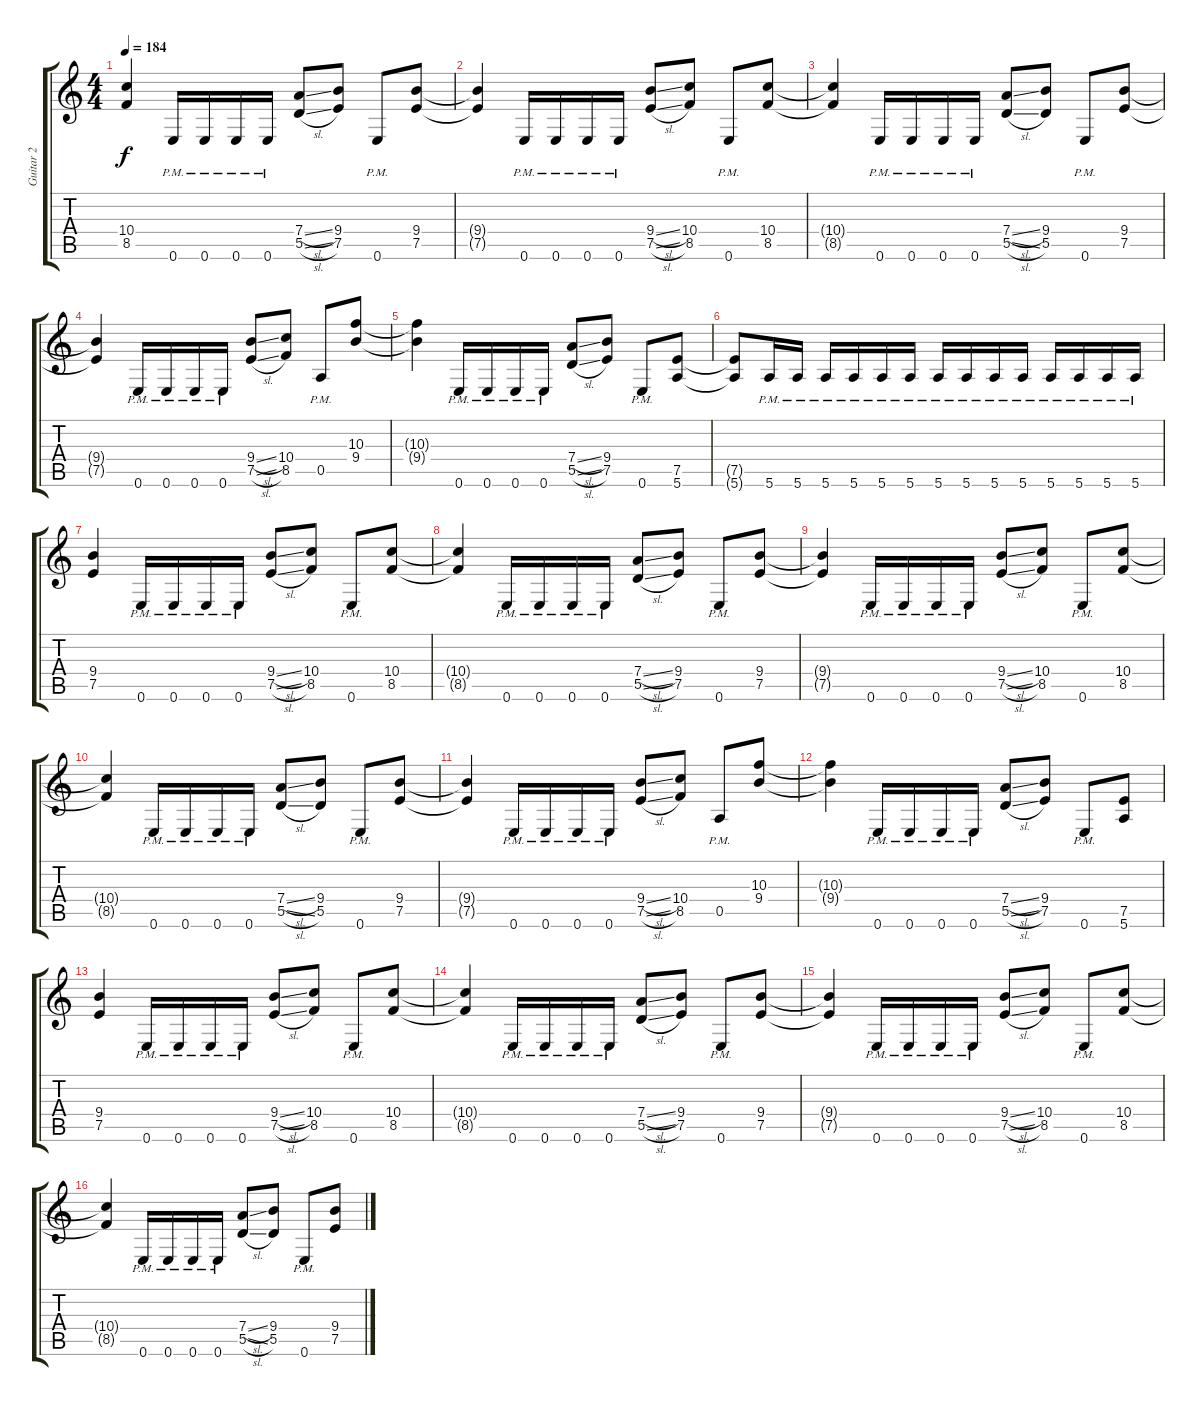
\track ("Guitar 2" "Guitar 2") {instrument distortionguitar}
\staff {score tabs}
\tuning (E4 B3 G3 D3 A2 E2) {hide}
\ts (4 4)
\tempo 184
\clef g2
\ks c
(10.4{t} 8.5{t}).4{dy f} 0.6{pm}.16 0.6{pm}.16 0.6{pm}.16 0.6{pm}.16 (7.4{sl} 5.5{sl}).8 (9.4 7.5).8 0.6{pm}.8 (9.4 7.5).8 |
(9.4{t} 7.5{t}).4 0.6{pm}.16 0.6{pm}.16 0.6{pm}.16 0.6{pm}.16 (9.4{sl} 7.5{sl}).8 (10.4 8.5).8 0.6{pm}.8 (10.4 8.5).8 |
(10.4{t} 8.5{t}).4 0.6{pm}.16 0.6{pm}.16 0.6{pm}.16 0.6{pm}.16 (7.4{sl} 5.5{sl}).8 (9.4 5.5).8 0.6{pm}.8 (9.4 7.5).8 |
(9.4{t} 7.5{t}).4 0.6{pm}.16 0.6{pm}.16 0.6{pm}.16 0.6{pm}.16 (9.4{sl} 7.5{sl}).8 (10.4 8.5).8 0.5{pm}.8 (10.3 9.4).8 |
(10.3{t} 9.4{t}).4 0.6{pm}.16 0.6{pm}.16 0.6{pm}.16 0.6{pm}.16 (7.4{sl} 5.5{sl}).8 (9.4 7.5).8 0.6{pm}.8 (7.5 5.6).8 |
(7.5{t} 5.6{t}).8 5.6{pm}.16 5.6{pm}.16 5.6{pm}.16 5.6{pm}.16 5.6{pm}.16 5.6{pm}.16 5.6{pm}.16 5.6{pm}.16 5.6{pm}.16 5.6{pm}.16 5.6{pm}.16 5.6{pm}.16 5.6{pm}.16 5.6{pm}.16 |
(9.4 7.5).4 0.6{pm}.16 0.6{pm}.16 0.6{pm}.16 0.6{pm}.16 (9.4{sl} 7.5{sl}).8 (10.4 8.5).8 0.6{pm}.8 (10.4 8.5).8 |
(10.4{t} 8.5{t}).4 0.6{pm}.16 0.6{pm}.16 0.6{pm}.16 0.6{pm}.16 (7.4{sl} 5.5{sl}).8 (9.4 7.5).8 0.6{pm}.8 (9.4 7.5).8 |
(9.4{t} 7.5{t}).4 0.6{pm}.16 0.6{pm}.16 0.6{pm}.16 0.6{pm}.16 (9.4{sl} 7.5{sl}).8 (10.4 8.5).8 0.6{pm}.8 (10.4 8.5).8 |
(10.4{t} 8.5{t}).4 0.6{pm}.16 0.6{pm}.16 0.6{pm}.16 0.6{pm}.16 (7.4{sl} 5.5{sl}).8 (9.4 5.5).8 0.6{pm}.8 (9.4 7.5).8 |
(9.4{t} 7.5{t}).4 0.6{pm}.16 0.6{pm}.16 0.6{pm}.16 0.6{pm}.16 (9.4{sl} 7.5{sl}).8 (10.4 8.5).8 0.5{pm}.8 (10.3 9.4).8 |
(10.3{t} 9.4{t}).4 0.6{pm}.16 0.6{pm}.16 0.6{pm}.16 0.6{pm}.16 (7.4{sl} 5.5{sl}).8 (9.4 7.5).8 0.6{pm}.8 (7.5 5.6).8 |
(9.4 7.5).4 0.6{pm}.16 0.6{pm}.16 0.6{pm}.16 0.6{pm}.16 (9.4{sl} 7.5{sl}).8 (10.4 8.5).8 0.6{pm}.8 (10.4 8.5).8 |
(10.4{t} 8.5{t}).4 0.6{pm}.16 0.6{pm}.16 0.6{pm}.16 0.6{pm}.16 (7.4{sl} 5.5{sl}).8 (9.4 7.5).8 0.6{pm}.8 (9.4 7.5).8 |
(9.4{t} 7.5{t}).4 0.6{pm}.16 0.6{pm}.16 0.6{pm}.16 0.6{pm}.16 (9.4{sl} 7.5{sl}).8 (10.4 8.5).8 0.6{pm}.8 (10.4 8.5).8 |
(10.4{t} 8.5{t}).4 0.6{pm}.16 0.6{pm}.16 0.6{pm}.16 0.6{pm}.16 (7.4{sl} 5.5{sl}).8 (9.4 5.5).8 0.6{pm}.8 (9.4 7.5).8
